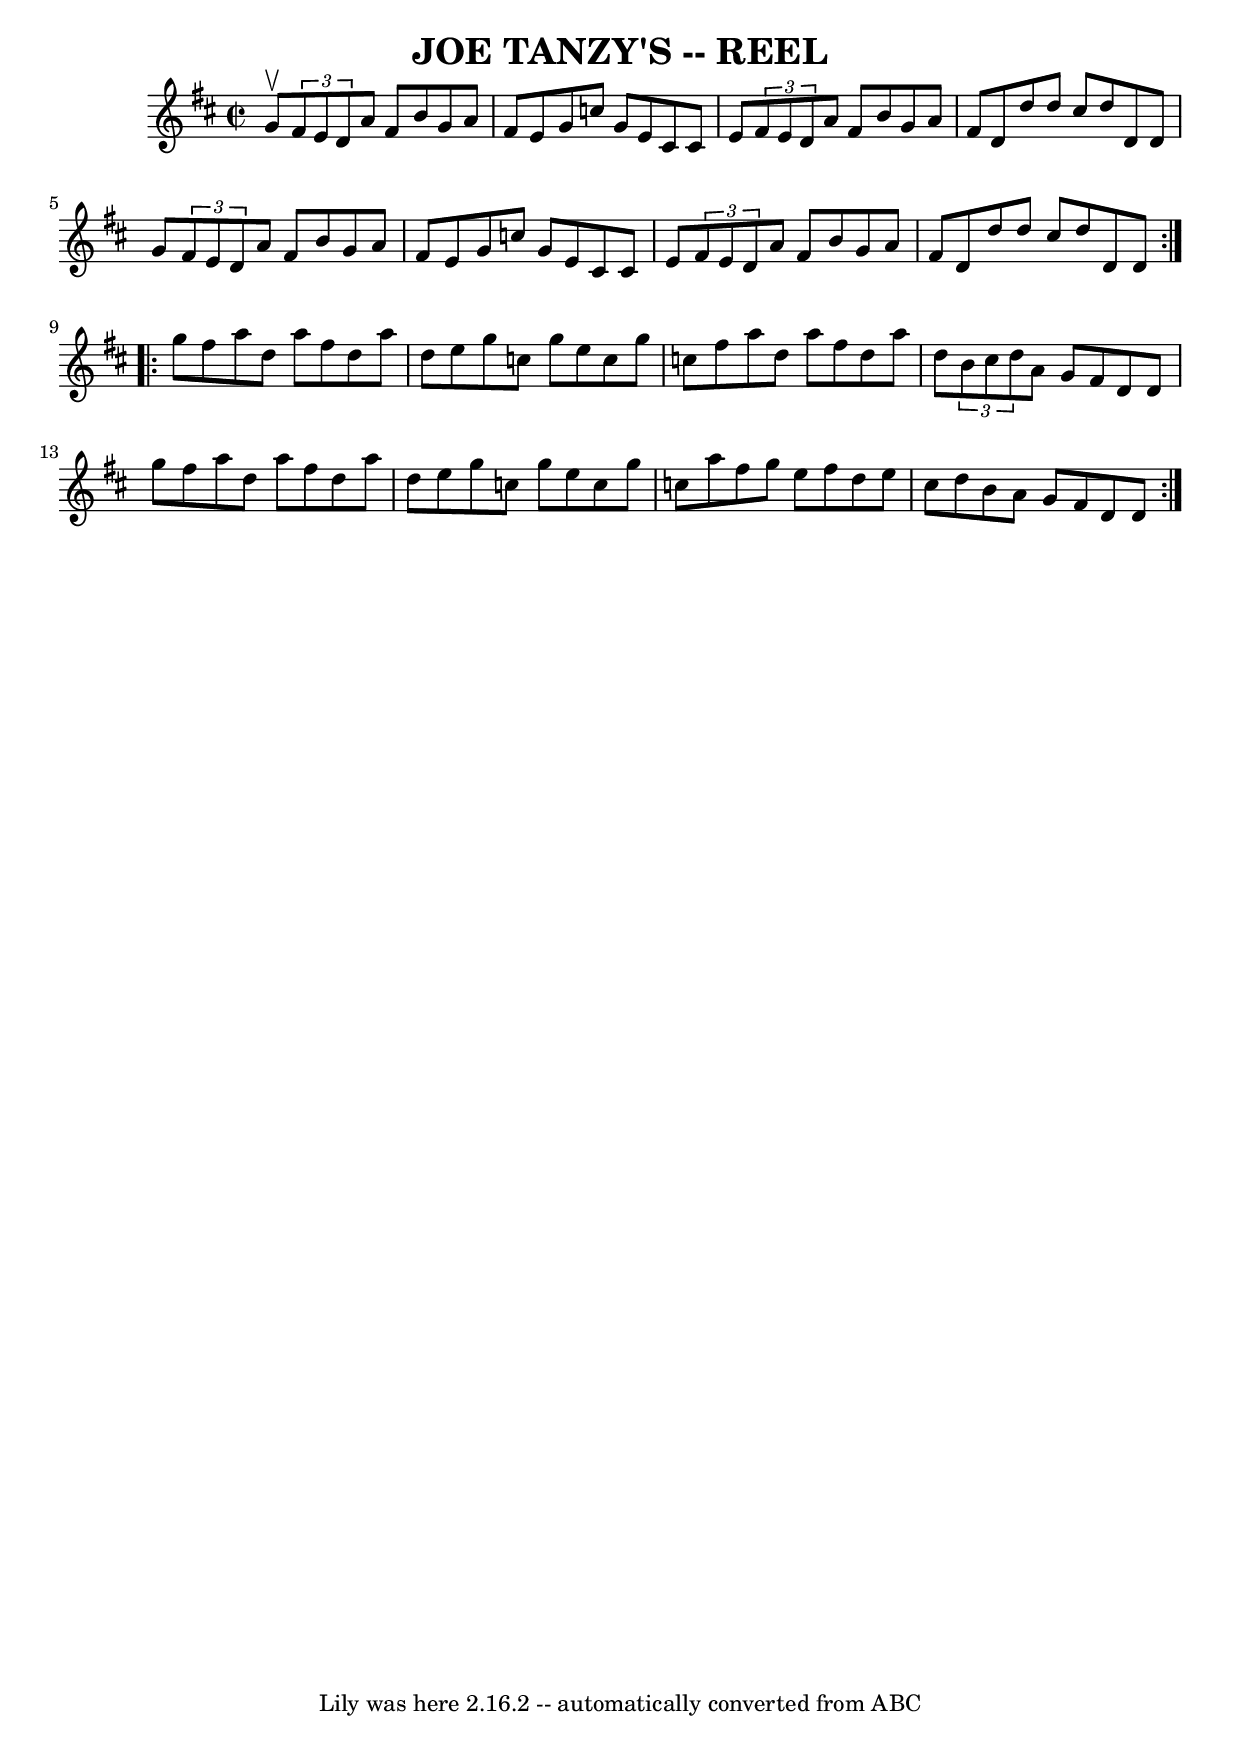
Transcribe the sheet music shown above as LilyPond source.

\version "2.16.2"
\include "Mammoth.ily"
\header {
  %% book = "Ryan's Mammoth Collection of Fiddle Tunes"
 crossRefNumber = "1"
 footnotes = ""
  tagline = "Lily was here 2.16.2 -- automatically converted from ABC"
  title = "JOE TANZY'S -- REEL"

}
voicedefault =  {



  \repeat volta 2 {

    \override Staff.TimeSignature #'style = #'C
    \time 2/2 
    \key d \major g'8^\upbow        |
    \times 2/3 { fs'8    
		 e'8 d'8   	       } a'8 fs'8 b'8 g'8 a'8 fs'8     |
 e'8 g'8 c''8 g'8 e'8 cs'8 cs'8 e'8     |
    \times 2/3 {   
 fs'8 e'8 d'8       } a'8 fs'8 b'8 g'8 a'8 fs'8     |
 d'8 d''8 d''8 cs''8 d''8 d'8 d'8 g'8     |
     |
    \times 2/3 { fs'8 e'8 d'8  
	       } a'8 fs'8 b'8 g'8 a'8 fs'8     |
 e'8 g'8 c''8 g'8 e'8 cs'8 cs'8 e'8     |
    \times 2/3 { fs'8 e'8 d'8  
	       } a'8 fs'8 b'8 g'8 a'8 fs'8     |
 d'8 d''8 d''8 cs''8 d''8    
 d'8 d'8    
  }     
  \repeat volta 2 { g''8         |
 fs''8 a''8 d''8 a''8 fs''8 d''8 a''8 d''8     |
 e''8 g''8 c''8 g''8 e''8 c''8 g''8 c''8     |
 fs''8 a''8 d''8 a''8 fs''8 d''8 a''8 d''8     |
    \times 2/3 { b'8 
		 cs''8 d''8   	       } a'8 g'8 fs'8 d'8 d'8 g''8     |
     |
 fs''8 a''8 d''8 a''8 fs''8 d''8 a''8 d''8     |
 e''8 g''8 c''8 g''8 e''8 c''8 g''8 c''8     |
 a''8 fs''8 g''8 e''8 fs''8 d''8 e''8 cs''8    |
 d''8 b'8 a'8 g'8 fs'8 d'8 d'8    
  }   

}

\score{
  <<

    \context Staff="default"
    {
      \voicedefault 
      
    }

  >>
  \layout {
    
  }
  \midi {
  }

}
